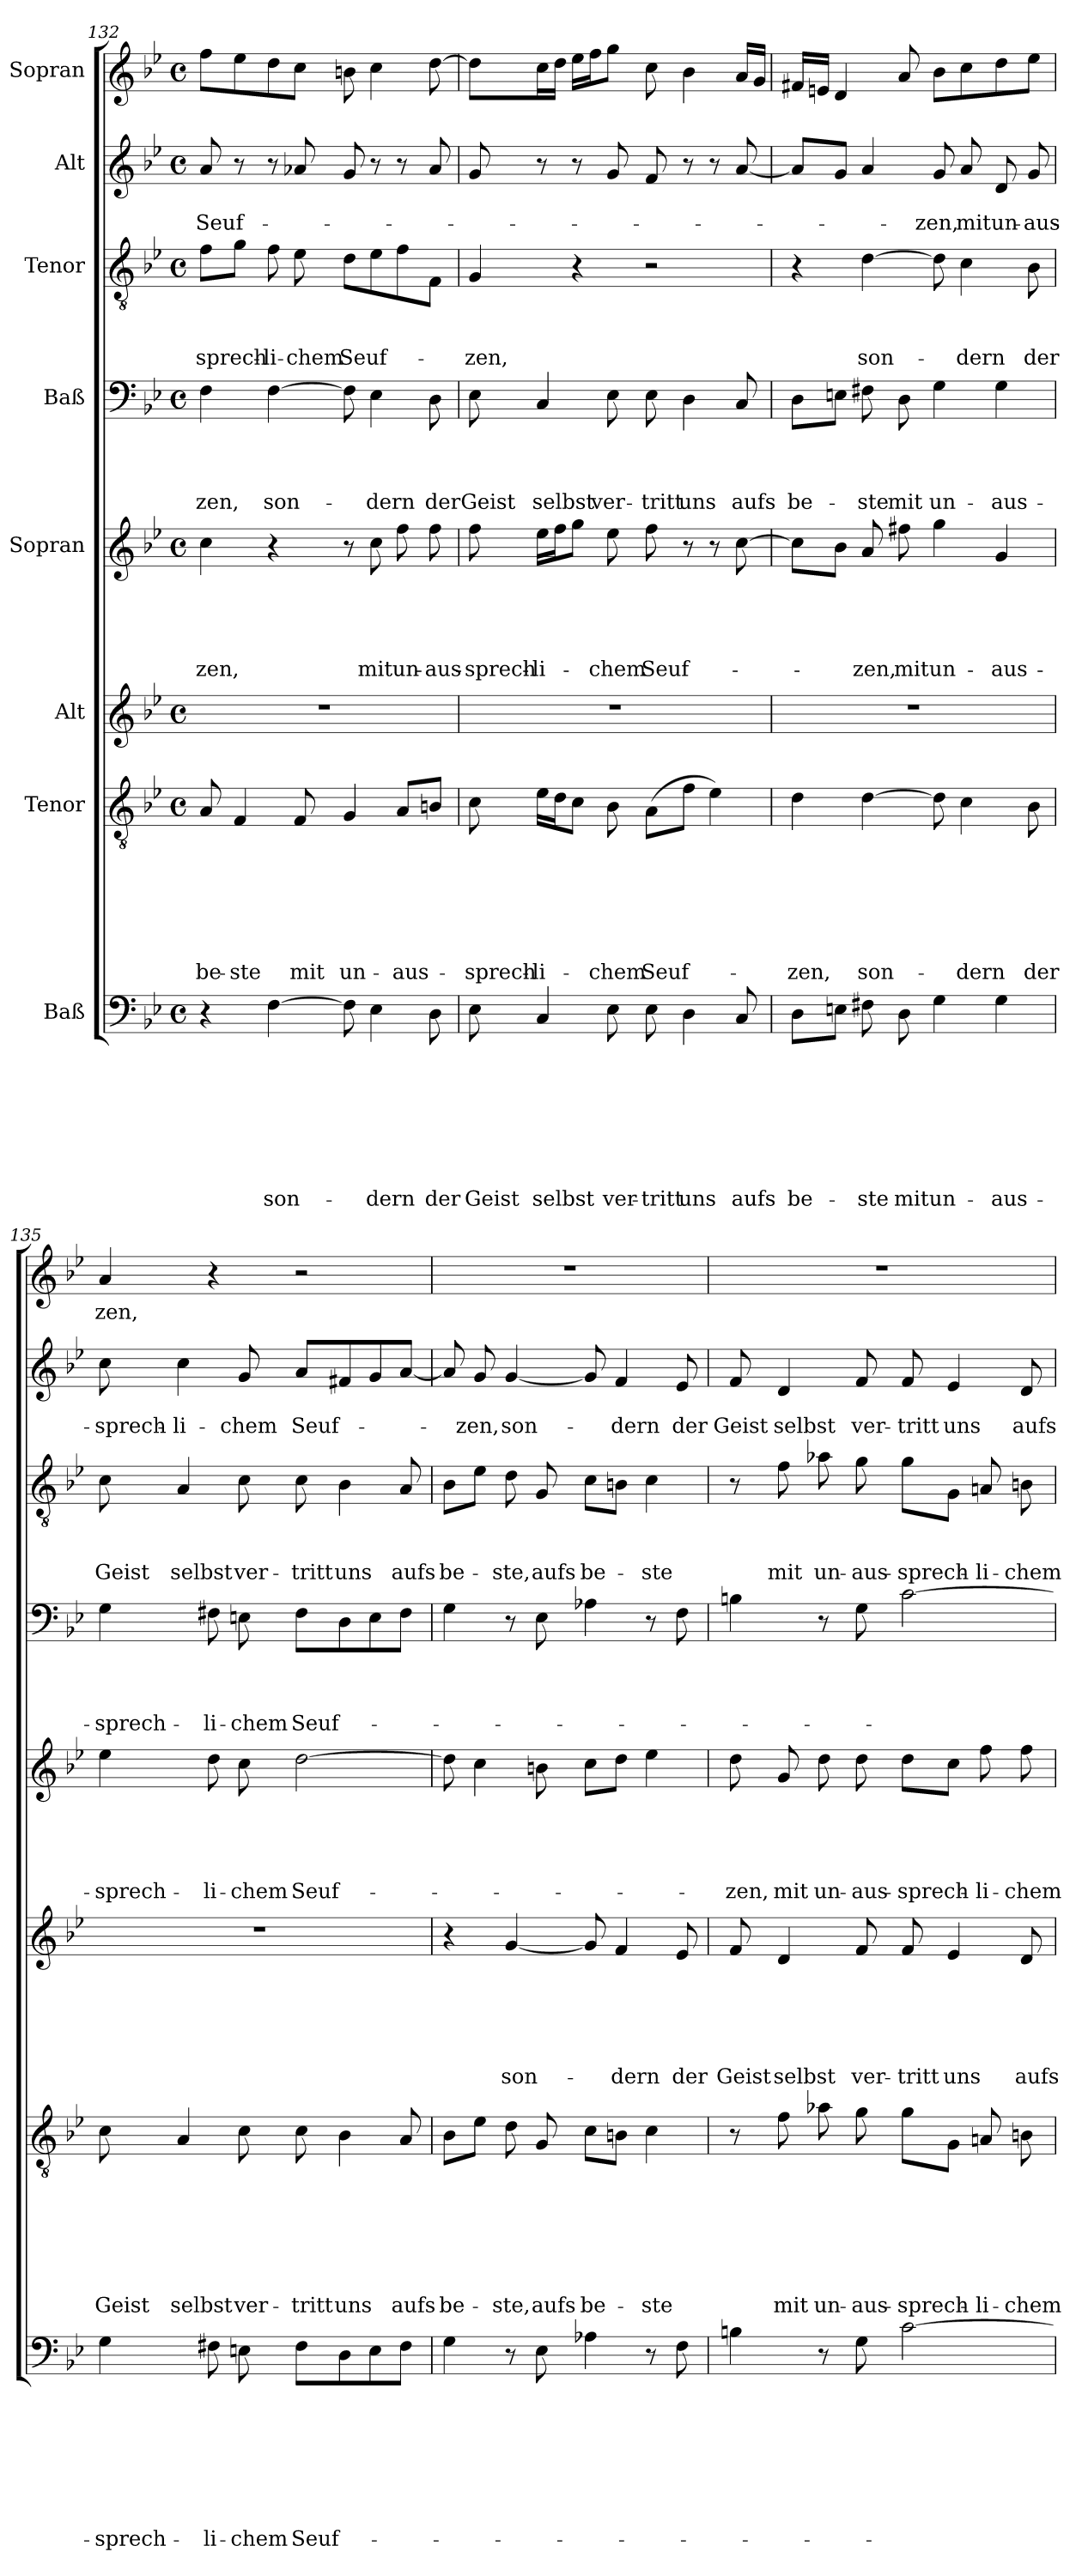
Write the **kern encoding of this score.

**kern	**text	**text	**text	**text	**text	**text	**text	**text	**kern	**text	**text	**text	**text	**text	**text	**text	**kern	**text	**text	**text	**text	**text	**text	**kern	**text	**text	**text	**text	**text	**kern	**text	**text	**text	**text	**kern	**text	**text	**text	**kern	**text	**text	**kern	**text
*part8	*part8	*part8	*part8	*part8	*part8	*part8	*part8	*part8	*part7	*part7	*part7	*part7	*part7	*part7	*part7	*part7	*part6	*part6	*part6	*part6	*part6	*part6	*part6	*part5	*part5	*part5	*part5	*part5	*part5	*part4	*part4	*part4	*part4	*part4	*part3	*part3	*part3	*part3	*part2	*part2	*part2	*part1	*part1
*staff8	*staff8	*staff8	*staff8	*staff8	*staff8	*staff8	*staff8	*staff8	*staff7	*staff7	*staff7	*staff7	*staff7	*staff7	*staff7	*staff7	*staff6	*staff6	*staff6	*staff6	*staff6	*staff6	*staff6	*staff5	*staff5	*staff5	*staff5	*staff5	*staff5	*staff4	*staff4	*staff4	*staff4	*staff4	*staff3	*staff3	*staff3	*staff3	*staff2	*staff2	*staff2	*staff1	*staff1
*I"Baß	*	*	*	*	*	*	*	*	*I"Tenor	*	*	*	*	*	*	*	*I"Alt	*	*	*	*	*	*	*I"Sopran	*	*	*	*	*	*I"Baß	*	*	*	*	*I"Tenor	*	*	*	*I"Alt	*	*	*I"Sopran	*
*clefF4	*	*	*	*	*	*	*	*	*clefGv2	*	*	*	*	*	*	*	*clefG2	*	*	*	*	*	*	*clefG2	*	*	*	*	*	*clefF4	*	*	*	*	*clefGv2	*	*	*	*clefG2	*	*	*clefG2	*
*k[b-e-]	*	*	*	*	*	*	*	*	*k[b-e-]	*	*	*	*	*	*	*	*k[b-e-]	*	*	*	*	*	*	*k[b-e-]	*	*	*	*	*	*k[b-e-]	*	*	*	*	*k[b-e-]	*	*	*	*k[b-e-]	*	*	*k[b-e-]	*
*B-:	*	*	*	*	*	*	*	*	*B-:	*	*	*	*	*	*	*	*B-:	*	*	*	*	*	*	*B-:	*	*	*	*	*	*B-:	*	*	*	*	*B-:	*	*	*	*B-:	*	*	*B-:	*
*M4/4	*	*	*	*	*	*	*	*	*M4/4	*	*	*	*	*	*	*	*M4/4	*	*	*	*	*	*	*M4/4	*	*	*	*	*	*M4/4	*	*	*	*	*M4/4	*	*	*	*M4/4	*	*	*M4/4	*
*met(c)	*	*	*	*	*	*	*	*	*met(c)	*	*	*	*	*	*	*	*met(c)	*	*	*	*	*	*	*met(c)	*	*	*	*	*	*met(c)	*	*	*	*	*met(c)	*	*	*	*met(c)	*	*	*met(c)	*
=132	=132	=132	=132	=132	=132	=132	=132	=132	=132	=132	=132	=132	=132	=132	=132	=132	=132	=132	=132	=132	=132	=132	=132	=132	=132	=132	=132	=132	=132	=132	=132	=132	=132	=132	=132	=132	=132	=132	=132	=132	=132	=132	=132
4r	.	.	.	.	.	.	.	.	8A!/	.	.	.	.	.	.	be-	1r	.	.	.	.	.	.	4cc!\	.	.	.	.	-zen,	4F!\	.	.	.	-zen,	8f!\L	.	.	-sprech-	8a!/	.	Seuf-	8ff!\L	.
.	.	.	.	.	.	.	.	.	4F!/	.	.	.	.	.	.	-ste	.	.	.	.	.	.	.	.	.	.	.	.	.	.	.	.	.	.	8g!\J	.	.	.	8r	.	.	8ee-!\	.
[4F!\	.	.	.	.	.	.	.	son-	.	.	.	.	.	.	.	.	.	.	.	.	.	.	.	4r	.	.	.	.	.	[4F!\	.	.	.	son-	8f!\	.	.	-li-	8r	.	.	8dd!\	.
.	.	.	.	.	.	.	.	.	8F!/	.	.	.	.	.	.	mit	.	.	.	.	.	.	.	.	.	.	.	.	.	.	.	.	.	.	8e-!\	.	.	-chem	8a-X!/	.	.	8cc!\J	.
8F!\]	.	.	.	.	.	.	.	.	4G!/	.	.	.	.	.	.	un-	.	.	.	.	.	.	.	8r	.	.	.	.	.	8F!\]	.	.	.	.	8d!\L	.	.	Seuf-	8g!/	.	.	8bn!\	.
4E-!\	.	.	.	.	.	.	.	-dern	.	.	.	.	.	.	.	.	.	.	.	.	.	.	.	8cc!\	.	.	.	.	mit	4E-!\	.	.	.	-dern	8e-!\	.	.	.	8r	.	.	4cc!\	.
.	.	.	.	.	.	.	.	.	8A!/L	.	.	.	.	.	.	-aus-	.	.	.	.	.	.	.	8ff!\	.	.	.	.	un-	.	.	.	.	.	8f!\	.	.	.	8r	.	.	.	.
8D!\	.	.	.	.	.	.	.	der	8Bn!/J	.	.	.	.	.	.	.	.	.	.	.	.	.	.	8ff!\	.	.	.	.	-aus-	8D!\	.	.	.	der	8F!\J	.	.	.	8a-!/	.	.	[8dd!\	.
!!LO:LB:g=z
=133	=133	=133	=133	=133	=133	=133	=133	=133	=133	=133	=133	=133	=133	=133	=133	=133	=133	=133	=133	=133	=133	=133	=133	=133	=133	=133	=133	=133	=133	=133	=133	=133	=133	=133	=133	=133	=133	=133	=133	=133	=133	=133	=133
8E-!\	.	.	.	.	.	.	.	Geist	8c!\	.	.	.	.	.	.	-sprech-	1r	.	.	.	.	.	.	8ff!\	.	.	.	.	-sprech-	8E-!\	.	.	.	Geist	4G!/	.	.	-zen,	8g!/	.	.	8dd!\L]	.
4C!/	.	.	.	.	.	.	.	selbst	16e-!\LL	.	.	.	.	.	.	-li-	.	.	.	.	.	.	.	16ee-!\LL	.	.	.	.	-li-	4C!/	.	.	.	selbst	.	.	.	.	8r	.	.	16cc!\L	.
.	.	.	.	.	.	.	.	.	16d!\J	.	.	.	.	.	.	.	.	.	.	.	.	.	.	16ff!\J	.	.	.	.	.	.	.	.	.	.	.	.	.	.	.	.	.	16dd!\JJ	.
.	.	.	.	.	.	.	.	.	8c!\J	.	.	.	.	.	.	.	.	.	.	.	.	.	.	8gg!\J	.	.	.	.	.	.	.	.	.	.	4r	.	.	.	8r	.	.	16ee-!\LL	.
.	.	.	.	.	.	.	.	.	.	.	.	.	.	.	.	.	.	.	.	.	.	.	.	.	.	.	.	.	.	.	.	.	.	.	.	.	.	.	.	.	.	16ff!\J	.
8E-!\	.	.	.	.	.	.	.	ver-	8B-!\	.	.	.	.	.	.	-chem	.	.	.	.	.	.	.	8ee-!\	.	.	.	.	-chem	8E-!\	.	.	.	ver-	.	.	.	.	8g!/	.	.	8gg!\J	.
8E-!\	.	.	.	.	.	.	.	-tritt	(8A!\L	.	.	.	.	.	.	Seuf-	.	.	.	.	.	.	.	8ff!\	.	.	.	.	Seuf-	8E-!\	.	.	.	-tritt	2r	.	.	.	8f!/	.	.	8cc!\	.
4D!\	.	.	.	.	.	.	.	uns	8f!\J	.	.	.	.	.	.	.	.	.	.	.	.	.	.	8r	.	.	.	.	.	4D!\	.	.	.	uns	.	.	.	.	8r	.	.	4b-!\	.
.	.	.	.	.	.	.	.	.	4e-!\)	.	.	.	.	.	.	.	.	.	.	.	.	.	.	8r	.	.	.	.	.	.	.	.	.	.	.	.	.	.	8r	.	.	.	.
8C!/	.	.	.	.	.	.	.	aufs	.	.	.	.	.	.	.	.	.	.	.	.	.	.	.	[8cc!\	.	.	.	.	.	8C!/	.	.	.	aufs	.	.	.	.	[8a!/	.	.	16a!/LL	.
.	.	.	.	.	.	.	.	.	.	.	.	.	.	.	.	.	.	.	.	.	.	.	.	.	.	.	.	.	.	.	.	.	.	.	.	.	.	.	.	.	.	16g!/JJ	.
=134	=134	=134	=134	=134	=134	=134	=134	=134	=134	=134	=134	=134	=134	=134	=134	=134	=134	=134	=134	=134	=134	=134	=134	=134	=134	=134	=134	=134	=134	=134	=134	=134	=134	=134	=134	=134	=134	=134	=134	=134	=134	=134	=134
8D!\L	.	.	.	.	.	.	.	be-	4d!\	.	.	.	.	.	.	-zen,	1r	.	.	.	.	.	.	8cc!\L]	.	.	.	.	.	8D!\L	.	.	.	be-	4r	.	.	.	8a!/L]	.	.	16f#X!/LL	.
.	.	.	.	.	.	.	.	.	.	.	.	.	.	.	.	.	.	.	.	.	.	.	.	.	.	.	.	.	.	.	.	.	.	.	.	.	.	.	.	.	.	16en!/JJ	.
8En!\J	.	.	.	.	.	.	.	.	.	.	.	.	.	.	.	.	.	.	.	.	.	.	.	8b-!\J	.	.	.	.	.	8En!\J	.	.	.	.	.	.	.	.	8g!/J	.	.	4d!/	.
8F#X!\	.	.	.	.	.	.	.	-ste	[4d!\	.	.	.	.	.	.	son-	.	.	.	.	.	.	.	8a!/	.	.	.	.	-zen,	8F#X!\	.	.	.	-ste	[4d!\	.	.	son-	4a!/	.	.	.	.
8D!\	.	.	.	.	.	.	.	mit	.	.	.	.	.	.	.	.	.	.	.	.	.	.	.	8ff#X!\	.	.	.	.	mit	8D!\	.	.	.	mit	.	.	.	.	.	.	.	8a!/	.
4G!\	.	.	.	.	.	.	.	un-	8d!\]	.	.	.	.	.	.	.	.	.	.	.	.	.	.	4gg!\	.	.	.	.	un-	4G!\	.	.	.	un-	8d!\]	.	.	.	8g!/	.	-zen,	8b-!\L	.
.	.	.	.	.	.	.	.	.	4c!\	.	.	.	.	.	.	-dern	.	.	.	.	.	.	.	.	.	.	.	.	.	.	.	.	.	.	4c!\	.	.	-dern	8a!/	.	mit	8cc!\	.
4G!\	.	.	.	.	.	.	.	-aus-	.	.	.	.	.	.	.	.	.	.	.	.	.	.	.	4g!/	.	.	.	.	-aus-	4G!\	.	.	.	-aus-	.	.	.	.	8d!/	.	un-	8dd!\	.
.	.	.	.	.	.	.	.	.	8B-!\	.	.	.	.	.	.	der	.	.	.	.	.	.	.	.	.	.	.	.	.	.	.	.	.	.	8B-!\	.	.	der	8g!/	.	-aus-	8ee-!\J	.
=135	=135	=135	=135	=135	=135	=135	=135	=135	=135	=135	=135	=135	=135	=135	=135	=135	=135	=135	=135	=135	=135	=135	=135	=135	=135	=135	=135	=135	=135	=135	=135	=135	=135	=135	=135	=135	=135	=135	=135	=135	=135	=135	=135
4G!\	.	.	.	.	.	.	.	-sprech-	8c!\	.	.	.	.	.	.	Geist	1r	.	.	.	.	.	.	4ee-!\	.	.	.	.	-sprech-	4G!\	.	.	.	-sprech-	8c!\	.	.	Geist	8cc!\	.	-sprech-	4a!/	-zen,
.	.	.	.	.	.	.	.	.	4A!/	.	.	.	.	.	.	selbst	.	.	.	.	.	.	.	.	.	.	.	.	.	.	.	.	.	.	4A!/	.	.	selbst	4cc!\	.	-li-	.	.
8F#X!\	.	.	.	.	.	.	.	-li-	.	.	.	.	.	.	.	.	.	.	.	.	.	.	.	8dd!\	.	.	.	.	-li-	8F#X!\	.	.	.	-li-	.	.	.	.	.	.	.	4r	.
8En!\	.	.	.	.	.	.	.	-chem	8c!\	.	.	.	.	.	.	ver-	.	.	.	.	.	.	.	8cc!\	.	.	.	.	-chem	8En!\	.	.	.	-chem	8c!\	.	.	ver-	8g!/	.	-chem	.	.
8F#!\L	.	.	.	.	.	.	.	Seuf-	8c!\	.	.	.	.	.	.	-tritt	.	.	.	.	.	.	.	[2dd!\	.	.	.	.	Seuf-	8F#!\L	.	.	.	Seuf-	8c!\	.	.	-tritt	8a!/L	.	Seuf-	2r	.
8D!\	.	.	.	.	.	.	.	.	4B-!\	.	.	.	.	.	.	uns	.	.	.	.	.	.	.	.	.	.	.	.	.	8D!\	.	.	.	.	4B-!\	.	.	uns	8f#X!/	.	.	.	.
8E!\	.	.	.	.	.	.	.	.	.	.	.	.	.	.	.	.	.	.	.	.	.	.	.	.	.	.	.	.	.	8E!\	.	.	.	.	.	.	.	.	8g!/	.	.	.	.
8F#!\J	.	.	.	.	.	.	.	.	8A!/	.	.	.	.	.	.	aufs	.	.	.	.	.	.	.	.	.	.	.	.	.	8F#!\J	.	.	.	.	8A!/	.	.	aufs	[8a!/J	.	.	.	.
!!LO:PB:g=z
=136	=136	=136	=136	=136	=136	=136	=136	=136	=136	=136	=136	=136	=136	=136	=136	=136	=136	=136	=136	=136	=136	=136	=136	=136	=136	=136	=136	=136	=136	=136	=136	=136	=136	=136	=136	=136	=136	=136	=136	=136	=136	=136	=136
4G!\	.	.	.	.	.	.	.	.	8B-!\L	.	.	.	.	.	.	be-	4r	.	.	.	.	.	.	8dd!\]	.	.	.	.	.	4G!\	.	.	.	.	8B-!\L	.	.	be-	8a!/]	.	.	1r	.
.	.	.	.	.	.	.	.	.	8e-!\J	.	.	.	.	.	.	.	.	.	.	.	.	.	.	4cc!\	.	.	.	.	.	.	.	.	.	.	8e-!\J	.	.	.	8g!/	.	-zen,	.	.
8r	.	.	.	.	.	.	.	.	8d!\	.	.	.	.	.	.	-ste,	[4g!/	.	.	.	.	.	son-	.	.	.	.	.	.	8r	.	.	.	.	8d!\	.	.	-ste,	[4g!/	.	son-	.	.
8E-!\	.	.	.	.	.	.	.	.	8G!/	.	.	.	.	.	.	aufs	.	.	.	.	.	.	.	8bn!\	.	.	.	.	.	8E-!\	.	.	.	.	8G!/	.	.	aufs	.	.	.	.	.
4A-X!\	.	.	.	.	.	.	.	.	8c!\L	.	.	.	.	.	.	be-	8g!/]	.	.	.	.	.	.	8cc!\L	.	.	.	.	.	4A-X!\	.	.	.	.	8c!\L	.	.	be-	8g!/]	.	.	.	.
.	.	.	.	.	.	.	.	.	8Bn!\J	.	.	.	.	.	.	.	4f!/	.	.	.	.	.	-dern	8dd!\J	.	.	.	.	.	.	.	.	.	.	8Bn!\J	.	.	.	4f!/	.	-dern	.	.
8r	.	.	.	.	.	.	.	.	4c!\	.	.	.	.	.	.	-ste	.	.	.	.	.	.	.	4ee-!\	.	.	.	.	.	8r	.	.	.	.	4c!\	.	.	-ste	.	.	.	.	.
8F!\	.	.	.	.	.	.	.	.	.	.	.	.	.	.	.	.	8e-!/	.	.	.	.	.	der	.	.	.	.	.	.	8F!\	.	.	.	.	.	.	.	.	8e-!/	.	der	.	.
=137	=137	=137	=137	=137	=137	=137	=137	=137	=137	=137	=137	=137	=137	=137	=137	=137	=137	=137	=137	=137	=137	=137	=137	=137	=137	=137	=137	=137	=137	=137	=137	=137	=137	=137	=137	=137	=137	=137	=137	=137	=137	=137	=137
4Bn!\	.	.	.	.	.	.	.	.	8r	.	.	.	.	.	.	.	8f!/	.	.	.	.	.	Geist	8dd!\	.	.	.	.	-zen,	4Bn!\	.	.	.	.	8r	.	.	.	8f!/	.	Geist	1r	.
.	.	.	.	.	.	.	.	.	8f!\	.	.	.	.	.	.	mit	4d!/	.	.	.	.	.	selbst	8g!/	.	.	.	.	mit	.	.	.	.	.	8f!\	.	.	mit	4d!/	.	selbst	.	.
8r	.	.	.	.	.	.	.	.	8a-X!\	.	.	.	.	.	.	un-	.	.	.	.	.	.	.	8dd!\	.	.	.	.	un-	8r	.	.	.	.	8a-X!\	.	.	un-	.	.	.	.	.
8G!\	.	.	.	.	.	.	.	.	8g!\	.	.	.	.	.	.	-aus-	8f!/	.	.	.	.	.	ver-	8dd!\	.	.	.	.	-aus-	8G!\	.	.	.	.	8g!\	.	.	-aus-	8f!/	.	ver-	.	.
[2c!\	.	.	.	.	.	.	.	.	8g!\L	.	.	.	.	.	.	-sprech-	8f!/	.	.	.	.	.	-tritt	8dd!\L	.	.	.	.	-sprech-	[2c!\	.	.	.	.	8g!\L	.	.	-sprech-	8f!/	.	-tritt	.	.
.	.	.	.	.	.	.	.	.	8G!\J	.	.	.	.	.	.	.	4e-!/	.	.	.	.	.	uns	8cc!\J	.	.	.	.	.	.	.	.	.	.	8G!\J	.	.	.	4e-!/	.	uns	.	.
.	.	.	.	.	.	.	.	.	8An!/	.	.	.	.	.	.	-li-	.	.	.	.	.	.	.	8ff!\	.	.	.	.	-li-	.	.	.	.	.	8An!/	.	.	-li-	.	.	.	.	.
.	.	.	.	.	.	.	.	.	8Bn!\	.	.	.	.	.	.	-chem	8d!/	.	.	.	.	.	aufs	8ff!\	.	.	.	.	-chem	.	.	.	.	.	8Bn!\	.	.	-chem	8d!/	.	aufs	.	.
=	=	=	=	=	=	=	=	=	=	=	=	=	=	=	=	=	=	=	=	=	=	=	=	=	=	=	=	=	=	=	=	=	=	=	=	=	=	=	=	=	=	=	=
*-	*-	*-	*-	*-	*-	*-	*-	*-	*-	*-	*-	*-	*-	*-	*-	*-	*-	*-	*-	*-	*-	*-	*-	*-	*-	*-	*-	*-	*-	*-	*-	*-	*-	*-	*-	*-	*-	*-	*-	*-	*-	*-	*-
